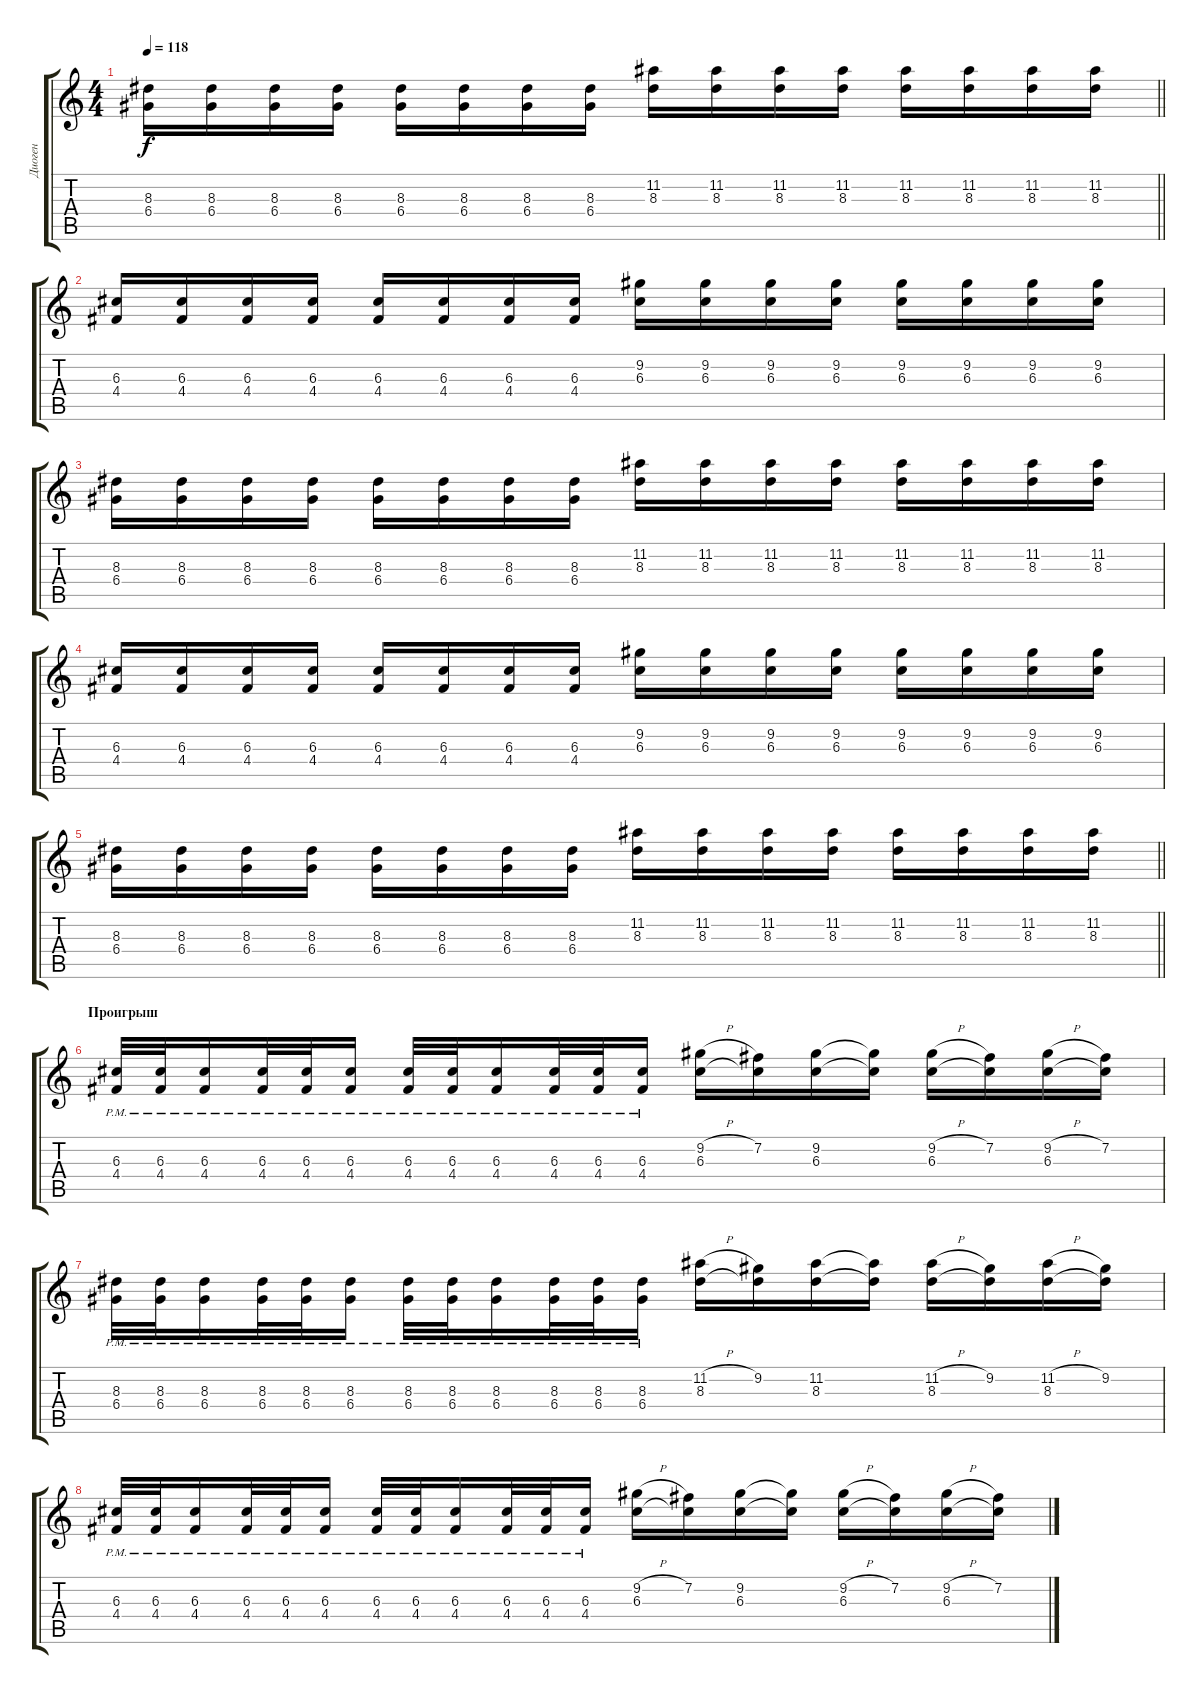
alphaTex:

\track ("Диоген" "Диоген") {instrument overdrivenguitar}
\staff {score tabs}
\tuning (E4 B3 G3 D3 A2 E2) {hide}
\ts (4 4)
\tempo 118
\clef g2
\barLineRight lightlight
\ks c
(8.3 6.4).16{dy f} (8.3 6.4).16 (8.3 6.4).16 (8.3 6.4).16 (8.3 6.4).16 (8.3 6.4).16 (8.3 6.4).16 (8.3 6.4).16 (11.2 8.3).16 (11.2 8.3).16 (11.2 8.3).16 (11.2 8.3).16 (11.2 8.3).16 (11.2 8.3).16 (11.2 8.3).16 (11.2 8.3).16 |
(6.3 4.4).16 (6.3 4.4).16 (6.3 4.4).16 (6.3 4.4).16 (6.3 4.4).16 (6.3 4.4).16 (6.3 4.4).16 (6.3 4.4).16 (9.2 6.3).16 (9.2 6.3).16 (9.2 6.3).16 (9.2 6.3).16 (9.2 6.3).16 (9.2 6.3).16 (9.2 6.3).16 (9.2 6.3).16 |
(8.3 6.4).16 (8.3 6.4).16 (8.3 6.4).16 (8.3 6.4).16 (8.3 6.4).16 (8.3 6.4).16 (8.3 6.4).16 (8.3 6.4).16 (11.2 8.3).16 (11.2 8.3).16 (11.2 8.3).16 (11.2 8.3).16 (11.2 8.3).16 (11.2 8.3).16 (11.2 8.3).16 (11.2 8.3).16 |
(6.3 4.4).16 (6.3 4.4).16 (6.3 4.4).16 (6.3 4.4).16 (6.3 4.4).16 (6.3 4.4).16 (6.3 4.4).16 (6.3 4.4).16 (9.2 6.3).16 (9.2 6.3).16 (9.2 6.3).16 (9.2 6.3).16 (9.2 6.3).16 (9.2 6.3).16 (9.2 6.3).16 (9.2 6.3).16 |
\barLineRight lightlight
(8.3 6.4).16 (8.3 6.4).16 (8.3 6.4).16 (8.3 6.4).16 (8.3 6.4).16 (8.3 6.4).16 (8.3 6.4).16 (8.3 6.4).16 (11.2 8.3).16 (11.2 8.3).16 (11.2 8.3).16 (11.2 8.3).16 (11.2 8.3).16 (11.2 8.3).16 (11.2 8.3).16 (11.2 8.3).16 |
\section ("" "Проигрыш")
(6.3{pm} 4.4{pm}).32 (6.3{pm} 4.4{pm}).32 (6.3{pm} 4.4{pm}).16 (6.3{pm} 4.4{pm}).32 (6.3{pm} 4.4{pm}).32 (6.3{pm} 4.4{pm}).16 (6.3{pm} 4.4{pm}).32 (6.3{pm} 4.4{pm}).32 (6.3{pm} 4.4{pm}).16 (6.3{pm} 4.4{pm}).32 (6.3{pm} 4.4{pm}).32 (6.3{pm} 4.4{pm}).16 (9.2{h} 6.3).16 (7.2 6.3{t}).16 (9.2 6.3).16 (9.2{t} 6.3{t}).16 (9.2{h} 6.3).16 (7.2 6.3{t}).16 (9.2{h} 6.3).16 (7.2 6.3{t}).16 |
(8.3{pm} 6.4{pm}).32 (8.3{pm} 6.4{pm}).32 (8.3{pm} 6.4{pm}).16 (8.3{pm} 6.4{pm}).32 (8.3{pm} 6.4{pm}).32 (8.3{pm} 6.4{pm}).16 (8.3{pm} 6.4{pm}).32 (8.3{pm} 6.4{pm}).32 (8.3{pm} 6.4{pm}).16 (8.3{pm} 6.4{pm}).32 (8.3{pm} 6.4{pm}).32 (8.3{pm} 6.4{pm}).16 (11.2{h} 8.3).16 (9.2 8.3{t}).16 (11.2 8.3).16 (11.2{t} 8.3{t}).16 (11.2{h} 8.3).16 (9.2 8.3{t}).16 (11.2{h} 8.3).16 (9.2 8.3{t}).16 |
(6.3{pm} 4.4{pm}).32 (6.3{pm} 4.4{pm}).32 (6.3{pm} 4.4{pm}).16 (6.3{pm} 4.4{pm}).32 (6.3{pm} 4.4{pm}).32 (6.3{pm} 4.4{pm}).16 (6.3{pm} 4.4{pm}).32 (6.3{pm} 4.4{pm}).32 (6.3{pm} 4.4{pm}).16 (6.3{pm} 4.4{pm}).32 (6.3{pm} 4.4{pm}).32 (6.3{pm} 4.4{pm}).16 (9.2{h} 6.3).16 (7.2 6.3{t}).16 (9.2 6.3).16 (9.2{t} 6.3{t}).16 (9.2{h} 6.3).16 (7.2 6.3{t}).16 (9.2{h} 6.3).16 (7.2 6.3{t}).16
